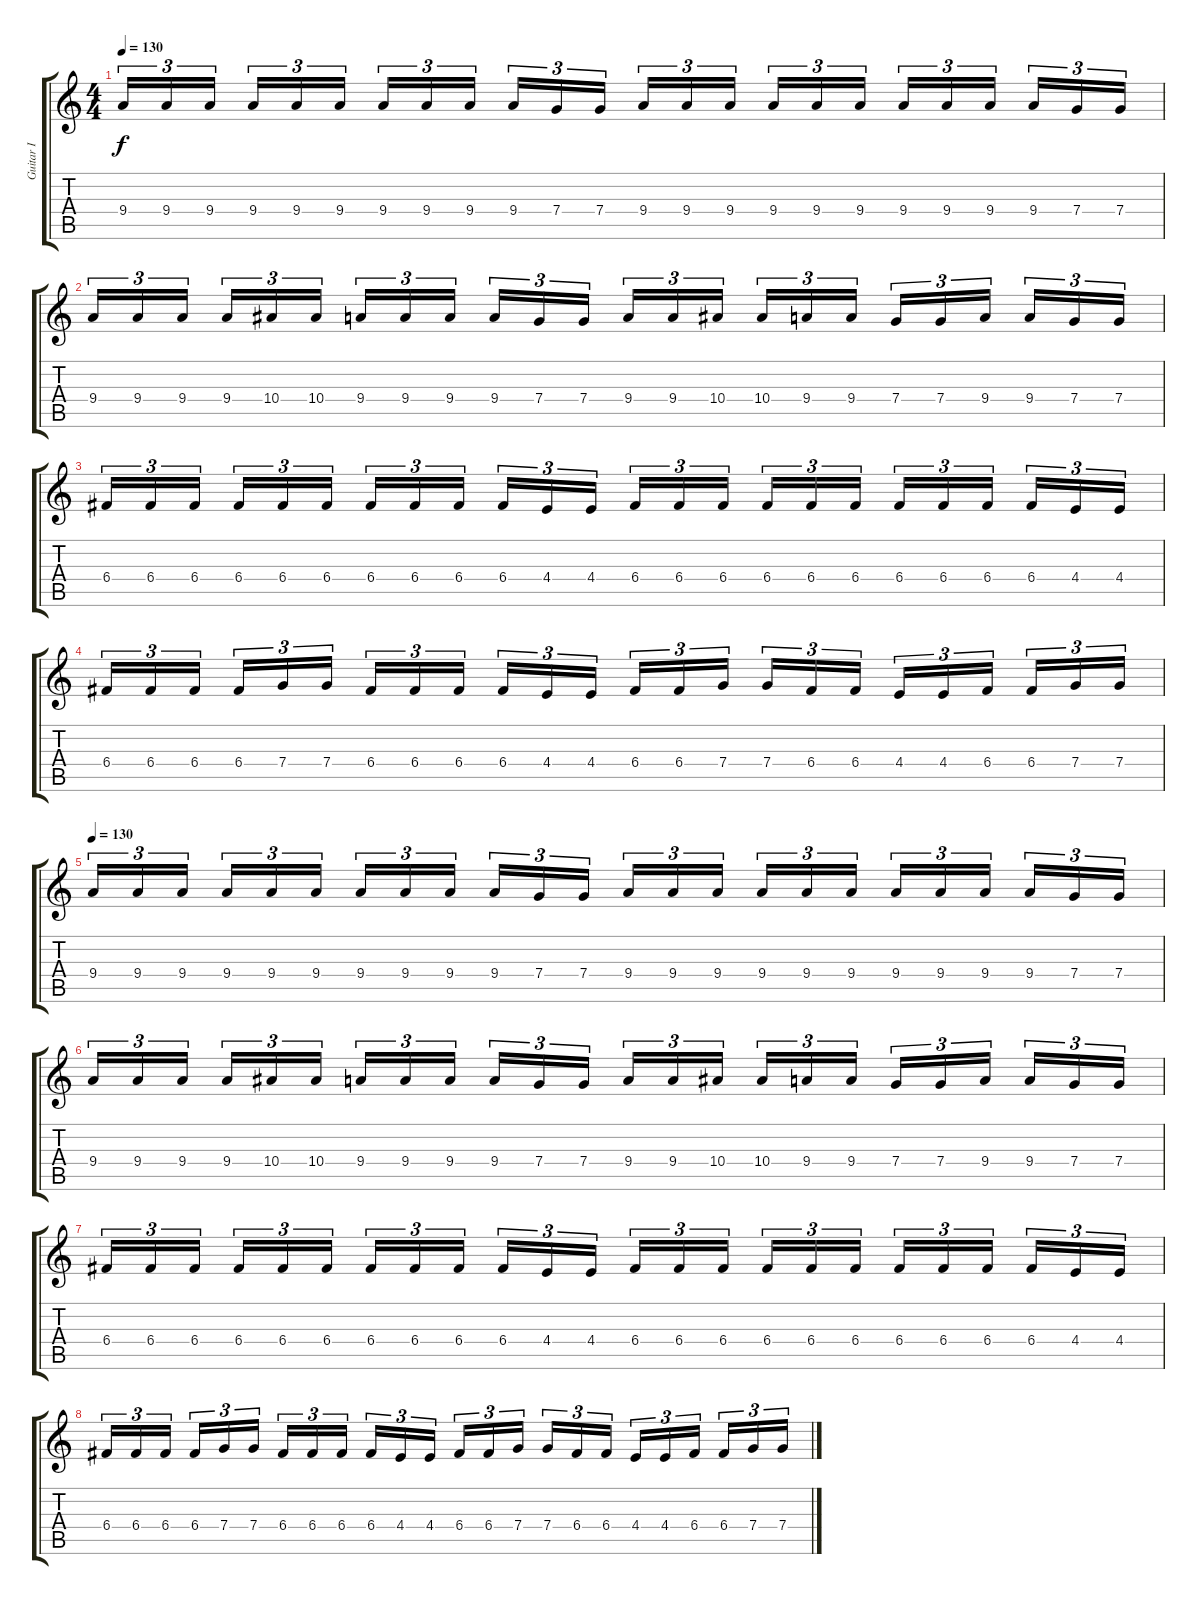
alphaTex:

\track ("Guitar I" "Guitar I") {instrument distortionguitar}
\staff {score tabs}
\tuning (D4 A3 F3 C3 G2 D2) {hide}
\ts (4 4)
\tempo 130
\clef g2
\ks c
9.4.16{tu (3 2) dy f} 9.4.16{tu (3 2)} 9.4.16{tu (3 2)} 9.4.16{tu (3 2)} 9.4.16{tu (3 2)} 9.4.16{tu (3 2)} 9.4.16{tu (3 2)} 9.4.16{tu (3 2)} 9.4.16{tu (3 2)} 9.4.16{tu (3 2)} 7.4.16{tu (3 2)} 7.4.16{tu (3 2)} 9.4.16{tu (3 2)} 9.4.16{tu (3 2)} 9.4.16{tu (3 2)} 9.4.16{tu (3 2)} 9.4.16{tu (3 2)} 9.4.16{tu (3 2)} 9.4.16{tu (3 2)} 9.4.16{tu (3 2)} 9.4.16{tu (3 2)} 9.4.16{tu (3 2)} 7.4.16{tu (3 2)} 7.4.16{tu (3 2)} |
9.4.16{tu (3 2)} 9.4.16{tu (3 2)} 9.4.16{tu (3 2)} 9.4.16{tu (3 2)} 10.4.16{tu (3 2)} 10.4.16{tu (3 2)} 9.4.16{tu (3 2)} 9.4.16{tu (3 2)} 9.4.16{tu (3 2)} 9.4.16{tu (3 2)} 7.4.16{tu (3 2)} 7.4.16{tu (3 2)} 9.4.16{tu (3 2)} 9.4.16{tu (3 2)} 10.4.16{tu (3 2)} 10.4.16{tu (3 2)} 9.4.16{tu (3 2)} 9.4.16{tu (3 2)} 7.4.16{tu (3 2)} 7.4.16{tu (3 2)} 9.4.16{tu (3 2)} 9.4.16{tu (3 2)} 7.4.16{tu (3 2)} 7.4.16{tu (3 2)} |
6.4.16{tu (3 2)} 6.4.16{tu (3 2)} 6.4.16{tu (3 2)} 6.4.16{tu (3 2)} 6.4.16{tu (3 2)} 6.4.16{tu (3 2)} 6.4.16{tu (3 2)} 6.4.16{tu (3 2)} 6.4.16{tu (3 2)} 6.4.16{tu (3 2)} 4.4.16{tu (3 2)} 4.4.16{tu (3 2)} 6.4.16{tu (3 2)} 6.4.16{tu (3 2)} 6.4.16{tu (3 2)} 6.4.16{tu (3 2)} 6.4.16{tu (3 2)} 6.4.16{tu (3 2)} 6.4.16{tu (3 2)} 6.4.16{tu (3 2)} 6.4.16{tu (3 2)} 6.4.16{tu (3 2)} 4.4.16{tu (3 2)} 4.4.16{tu (3 2)} |
6.4.16{tu (3 2)} 6.4.16{tu (3 2)} 6.4.16{tu (3 2)} 6.4.16{tu (3 2)} 7.4.16{tu (3 2)} 7.4.16{tu (3 2)} 6.4.16{tu (3 2)} 6.4.16{tu (3 2)} 6.4.16{tu (3 2)} 6.4.16{tu (3 2)} 4.4.16{tu (3 2)} 4.4.16{tu (3 2)} 6.4.16{tu (3 2)} 6.4.16{tu (3 2)} 7.4.16{tu (3 2)} 7.4.16{tu (3 2)} 6.4.16{tu (3 2)} 6.4.16{tu (3 2)} 4.4.16{tu (3 2)} 4.4.16{tu (3 2)} 6.4.16{tu (3 2)} 6.4.16{tu (3 2)} 7.4.16{tu (3 2)} 7.4.16{tu (3 2)} |
\tempo 130
9.4.16{tu (3 2)} 9.4.16{tu (3 2)} 9.4.16{tu (3 2)} 9.4.16{tu (3 2)} 9.4.16{tu (3 2)} 9.4.16{tu (3 2)} 9.4.16{tu (3 2)} 9.4.16{tu (3 2)} 9.4.16{tu (3 2)} 9.4.16{tu (3 2)} 7.4.16{tu (3 2)} 7.4.16{tu (3 2)} 9.4.16{tu (3 2)} 9.4.16{tu (3 2)} 9.4.16{tu (3 2)} 9.4.16{tu (3 2)} 9.4.16{tu (3 2)} 9.4.16{tu (3 2)} 9.4.16{tu (3 2)} 9.4.16{tu (3 2)} 9.4.16{tu (3 2)} 9.4.16{tu (3 2)} 7.4.16{tu (3 2)} 7.4.16{tu (3 2)} |
9.4.16{tu (3 2)} 9.4.16{tu (3 2)} 9.4.16{tu (3 2)} 9.4.16{tu (3 2)} 10.4.16{tu (3 2)} 10.4.16{tu (3 2)} 9.4.16{tu (3 2)} 9.4.16{tu (3 2)} 9.4.16{tu (3 2)} 9.4.16{tu (3 2)} 7.4.16{tu (3 2)} 7.4.16{tu (3 2)} 9.4.16{tu (3 2)} 9.4.16{tu (3 2)} 10.4.16{tu (3 2)} 10.4.16{tu (3 2)} 9.4.16{tu (3 2)} 9.4.16{tu (3 2)} 7.4.16{tu (3 2)} 7.4.16{tu (3 2)} 9.4.16{tu (3 2)} 9.4.16{tu (3 2)} 7.4.16{tu (3 2)} 7.4.16{tu (3 2)} |
6.4.16{tu (3 2)} 6.4.16{tu (3 2)} 6.4.16{tu (3 2)} 6.4.16{tu (3 2)} 6.4.16{tu (3 2)} 6.4.16{tu (3 2)} 6.4.16{tu (3 2)} 6.4.16{tu (3 2)} 6.4.16{tu (3 2)} 6.4.16{tu (3 2)} 4.4.16{tu (3 2)} 4.4.16{tu (3 2)} 6.4.16{tu (3 2)} 6.4.16{tu (3 2)} 6.4.16{tu (3 2)} 6.4.16{tu (3 2)} 6.4.16{tu (3 2)} 6.4.16{tu (3 2)} 6.4.16{tu (3 2)} 6.4.16{tu (3 2)} 6.4.16{tu (3 2)} 6.4.16{tu (3 2)} 4.4.16{tu (3 2)} 4.4.16{tu (3 2)} |
6.4.16{tu (3 2)} 6.4.16{tu (3 2)} 6.4.16{tu (3 2)} 6.4.16{tu (3 2)} 7.4.16{tu (3 2)} 7.4.16{tu (3 2)} 6.4.16{tu (3 2)} 6.4.16{tu (3 2)} 6.4.16{tu (3 2)} 6.4.16{tu (3 2)} 4.4.16{tu (3 2)} 4.4.16{tu (3 2)} 6.4.16{tu (3 2)} 6.4.16{tu (3 2)} 7.4.16{tu (3 2)} 7.4.16{tu (3 2)} 6.4.16{tu (3 2)} 6.4.16{tu (3 2)} 4.4.16{tu (3 2)} 4.4.16{tu (3 2)} 6.4.16{tu (3 2)} 6.4.16{tu (3 2)} 7.4.16{tu (3 2)} 7.4.16{tu (3 2)}
